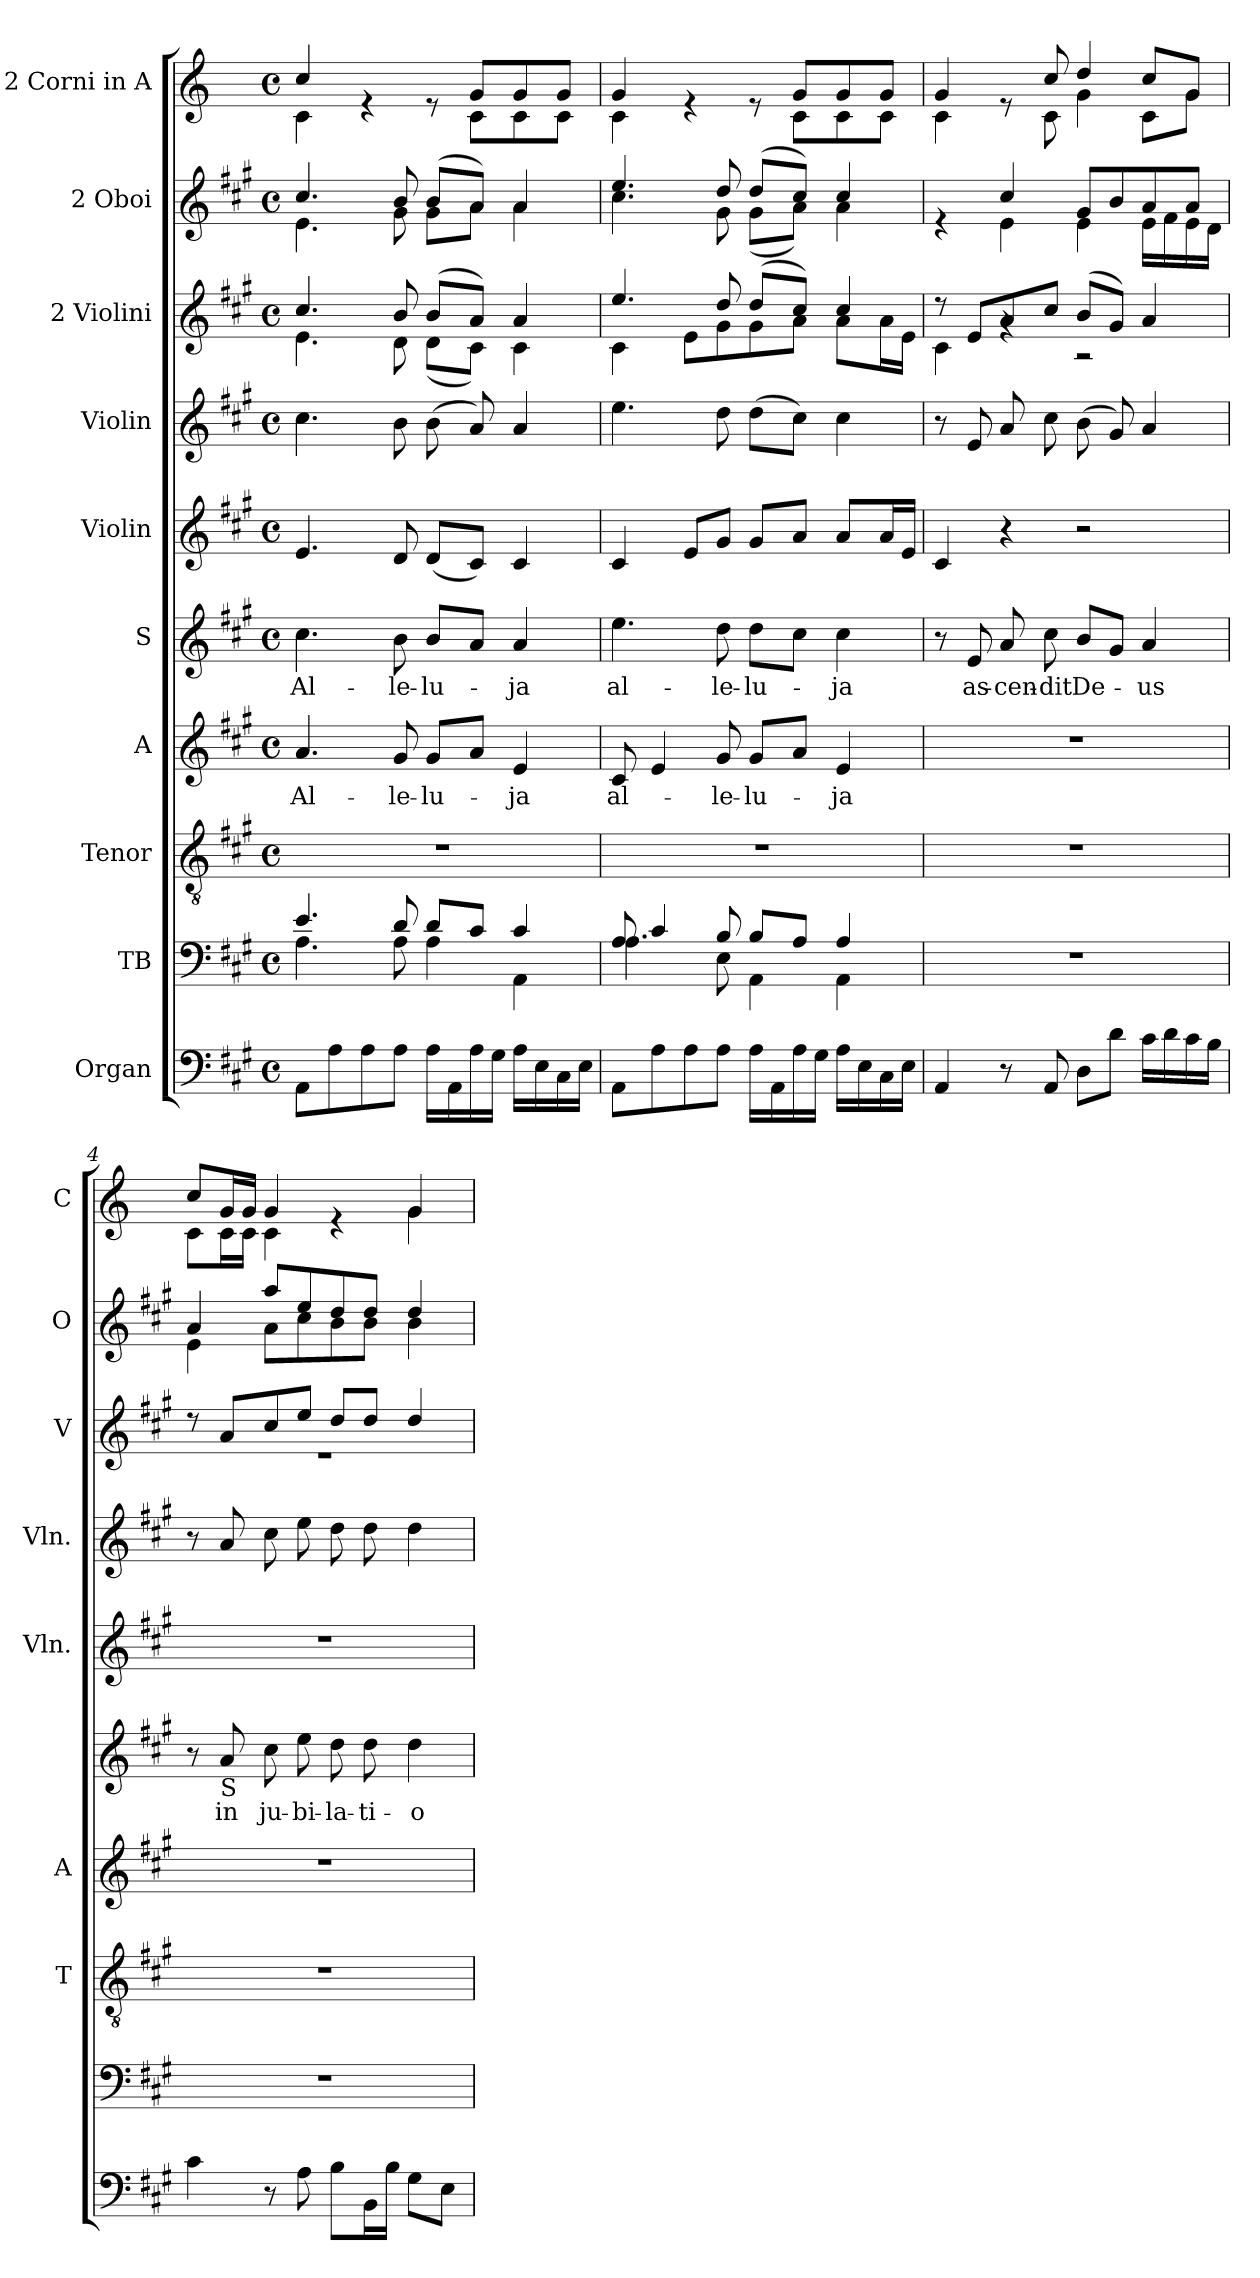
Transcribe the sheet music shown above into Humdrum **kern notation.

**kern	**kern	**kern	**kern	**text	**kern	**text	**kern	**kern	**kern	**kern	**kern
*part10	*part9	*part8	*part7	*part7	*part6	*part6	*part5	*part4	*part3	*part2	*part1
*staff10	*staff9	*staff8	*staff7	*staff7	*staff6	*staff6	*staff5	*staff4	*staff3	*staff2	*staff1
*I"Organ	*I"TB	*I"Tenor	*I"A	*	*I"S	*	*I"Violin	*I"Violin	*I"2 Violini	*I"2 Oboi	*I"2 Corni in A
*	*	*I'T	*I'A	*	*	*	*I'Vln.	*I'Vln.	*I'V	*I'O	*I'C
*clefF4	*clefF4	*clefGv2	*clefG2	*	*clefG2	*	*clefG2	*clefG2	*clefG2	*clefG2	*clefG2
*	*	*	*	*	*	*	*	*	*	*	*ITrd2c3
*k[f#c#g#]	*k[f#c#g#]	*k[f#c#g#]	*k[f#c#g#]	*	*k[f#c#g#]	*	*k[f#c#g#]	*k[f#c#g#]	*k[f#c#g#]	*k[f#c#g#]	*k[f#c#g#]
*M4/4	*M4/4	*M4/4	*M4/4	*	*M4/4	*	*M4/4	*M4/4	*M4/4	*M4/4	*M4/4
*met(c)	*met(c)	*met(c)	*met(c)	*	*met(c)	*	*met(c)	*met(c)	*met(c)	*met(c)	*met(c)
*MM64	*MM64	*MM64	*MM64	*	*MM64	*	*MM64	*MM64	*MM64	*MM64	*MM64
=1	=1	=1	=1	=1	=1	=1	=1	=1	=1	=1	=1
*	*^	*	*	*	*	*	*	*	*	*	*
!	!	!	!	!	!	!	!	!	!	!	!	!LO:TX:a:B:t=[
!	!	!	!	!	!	!	!	!	!	!	!	!LO:TX:a:B:t=] Adante con moto
!	!	!	!	!	!LO:LY:b	!	!LO:LY:b	!	!	!	!	!
*	*	*	*	*	*	*	*	*	*	*^	*^	*^
8AA\L	4.e/	4.A\	1r	4.a/	Al-	4.cc#\	Al-	4.e/	4.cc#\	4.cc#/	4.e\	4.cc#/	4.e\	4a/	4A\
8A\	.	.	.	.	.	.	.	.	.	.	.	.	.	.	.
8A\	.	.	.	.	.	.	.	.	.	.	.	.	.	4re	4.ryy
!	!	!	!	!	!LO:LY:b	!	!LO:LY:b	!	!	!	!	!	!	!	!
8A\J	8d/	8A\	.	8g#/	-le-	8b\	-le-	8d/	8b\	8b/	8d\	8b/	8g#\	.	.
!	!	!	!	!	!LO:LY:b	!	!LO:LY:b	!	!	!	!	!	!	!	!
16A\LL	8d/L	4A\	.	8g#/L	-lu-	8b/L	-lu-	(8d/L	(8b\	(8b/L	(8d\L	(8b/L	8g#\L	8re	.
16AA\	.	.	.	.	.	.	.	.	.	.	.	.	.	.	.
16A\	8c#/J	.	.	8a/J	.	8a/J	.	8c#/J)	8a/)	8a/J)	8c#\J)	8a/J)	8a\J	8e/L	8A\L
16G#\JJ	.	.	.	.	.	.	.	.	.	.	.	.	.	.	.
!	!	!	!	!	!LO:LY:b	!	!LO:LY:b	!	!	!	!	!	!	!	!
16A\LL	4c#/	4AA\	.	4e/	-ja	4a/	-ja	4c#/	4a/	4a/	4c#\	4a/	4a\	8e/	8A\
16E\	.	.	.	.	.	.	.	.	.	.	.	.	.	.	.
16C#\	.	.	.	.	.	.	.	.	.	.	.	.	.	8e/J	8A\J
16E\JJ	.	.	.	.	.	.	.	.	.	.	.	.	.	.	.
=2	=2	=2	=2	=2	=2	=2	=2	=2	=2	=2	=2	=2	=2	=2	=2
!	!	!	!	!	!LO:LY:b	!	!LO:LY:b	!	!	!	!	!	!	!	!
8AA\L	8A/	4.A\	1r	8c#/	al-	4.ee\	al-	4c#/	4.ee\	4.ee/	4c#\	4.ee/	4.cc#\	4e/	4A\
8A\	4c#/	.	.	4e/	.	.	.	.	.	.	.	.	.	.	.
8A\	.	.	.	.	.	.	.	8e/L	.	.	8e\L	.	.	4re	4.ryy
!	!	!	!	!	!LO:LY:b	!	!LO:LY:b	!	!	!	!	!	!	!	!
8A\J	8B/	8E\	.	8g#/	-le-	8dd\	-le-	8g#/J	8dd\	8dd/	8g#\	8dd/	8g#\	.	.
!	!	!	!	!	!LO:LY:b	!	!LO:LY:b	!	!	!	!	!	!	!	!
16A\LL	8B/L	4AA\	.	8g#/L	-lu-	8dd\L	-lu-	8g#/L	(8dd\L	(8dd/L	8g#\	(8dd/L	(8g#\L	8re	.
16AA\	.	.	.	.	.	.	.	.	.	.	.	.	.	.	.
16A\	8A/J	.	.	8a/J	.	8cc#\J	.	8a/J	8cc#\J)	8cc#/J)	8a\J	8cc#/J)	8a\J)	8e/L	8A\L
16G#\JJ	.	.	.	.	.	.	.	.	.	.	.	.	.	.	.
!	!	!	!	!	!LO:LY:b	!	!LO:LY:b	!	!	!	!	!	!	!	!
16A\LL	4A/	4AA\	.	4e/	-ja	4cc#\	-ja	8a/L	4cc#\	4cc#/	8a\L	4cc#/	4a\	8e/	8A\
16E\	.	.	.	.	.	.	.	.	.	.	.	.	.	.	.
16C#\	.	.	.	.	.	.	.	16a/L	.	.	16a\L	.	.	8e/J	8A\J
16E\JJ	.	.	.	.	.	.	.	16e/JJ	.	.	16e\JJ	.	.	.	.
*	*v	*v	*	*	*	*	*	*	*	*	*	*	*	*	*
=3	=3	=3	=3	=3	=3	=3	=3	=3	=3	=3	=3	=3	=3	=3
4AA/	1r	1r	1r	.	8r	.	4c#/	8r	8r	4c#\	4re	4ryy	4e/	4A\
!	!	!	!	!	!	!LO:LY:b	!	!	!	!	!	!	!	!
.	.	.	.	.	8e/	as-	.	8e/	8e/L	.	.	.	.	.
!	!	!	!	!	!	!LO:LY:b	!	!	!	!	!	!	!	!
8r	.	.	.	.	8a/	-cen-	4r	8a/	8a/	4rg	4cc#/	4e\	8re	8ryy
!	!	!	!	!	!	!LO:LY:b	!	!	!	!	!	!	!	!
8AA/	.	.	.	.	8cc#\	-dit	.	8cc#\	8cc#/J	.	.	.	8a/	8A\
!	!	!	!	!	!	!LO:LY:b	!	!	!	!	!	!	!	!
8D\L	.	.	.	.	8b/L	De-	2r	(8b\	(8b/L	2r	8g#/L	4e\	4b/	4e\
8d\J	.	.	.	.	8g#/J	.	.	8g#/)	8g#/J)	.	8b/	.	.	.
!	!	!	!	!	!	!LO:LY:b	!	!	!	!	!	!	!	!
16c#\LL	.	.	.	.	4a/	-us	.	4a/	4a/	.	8a/	16e\LL	8a/L	8A\L
16d\	.	.	.	.	.	.	.	.	.	.	.	16f#\	.	.
16c#\	.	.	.	.	.	.	.	.	.	.	8a/J	16e\	8e/J	8e\J
16B\JJ	.	.	.	.	.	.	.	.	.	.	.	16d\JJ	.	.
!!LO:LB:g=z	!!
=4	=4	=4	=4	=4	=4	=4	=4	=4	=4	=4	=4	=4	=4	=4
4c#\	1r	1r	1r	.	8r	.	1r	8r	8r	1r	4a/	4e\	8a/L	8A\L
!	!	!	!	!	!LO:TX:b:t=S	!	!	!	!	!	!	!	!	!
!	!	!	!	!	!	!LO:LY:b	!	!	!	!	!	!	!	!
.	.	.	.	.	8a/	in	.	8a/	8a/L	.	.	.	16e/L	16A\L
.	.	.	.	.	.	.	.	.	.	.	.	.	16e/JJ	16A\JJ
!	!	!	!	!	!	!LO:LY:b	!	!	!	!	!	!	!	!
8r	.	.	.	.	8cc#\	ju-	.	8cc#\	8cc#/	.	8aa/L	8a\L	4e/	4A\
!	!	!	!	!	!	!LO:LY:b	!	!	!	!	!	!	!	!
8A\	.	.	.	.	8ee\	-bi-	.	8ee\	8ee/J	.	8ee/	8cc#\	.	.
!	!	!	!	!	!	!LO:LY:b	!	!	!	!	!	!	!	!
8B\L	.	.	.	.	8dd\	-la-	.	8dd\	8dd/L	.	8dd/	8b\	4re	4ryy
!	!	!	!	!	!	!LO:LY:b	!	!	!	!	!	!	!	!
16BB\L	.	.	.	.	8dd\	-ti-	.	8dd\	8dd/J	.	8dd/J	8b\J	.	.
16B\JJ	.	.	.	.	.	.	.	.	.	.	.	.	.	.
!	!	!	!	!	!	!LO:LY:b	!	!	!	!	!	!	!	!
8G#\L	.	.	.	.	4dd\	-o-	.	4dd\	4dd/	.	4dd/	4b\	4e/	4e\
8E\J	.	.	.	.	.	.	.	.	.	.	.	.	.	.
*	*	*	*	*	*	*	*	*	*v	*v	*	*	*v	*v
*	*	*	*	*	*	*	*	*	*	*v	*v	*
=	=	=	=	=	=	=	=	=	=	=	=
*-	*-	*-	*-	*-	*-	*-	*-	*-	*-	*-	*-
